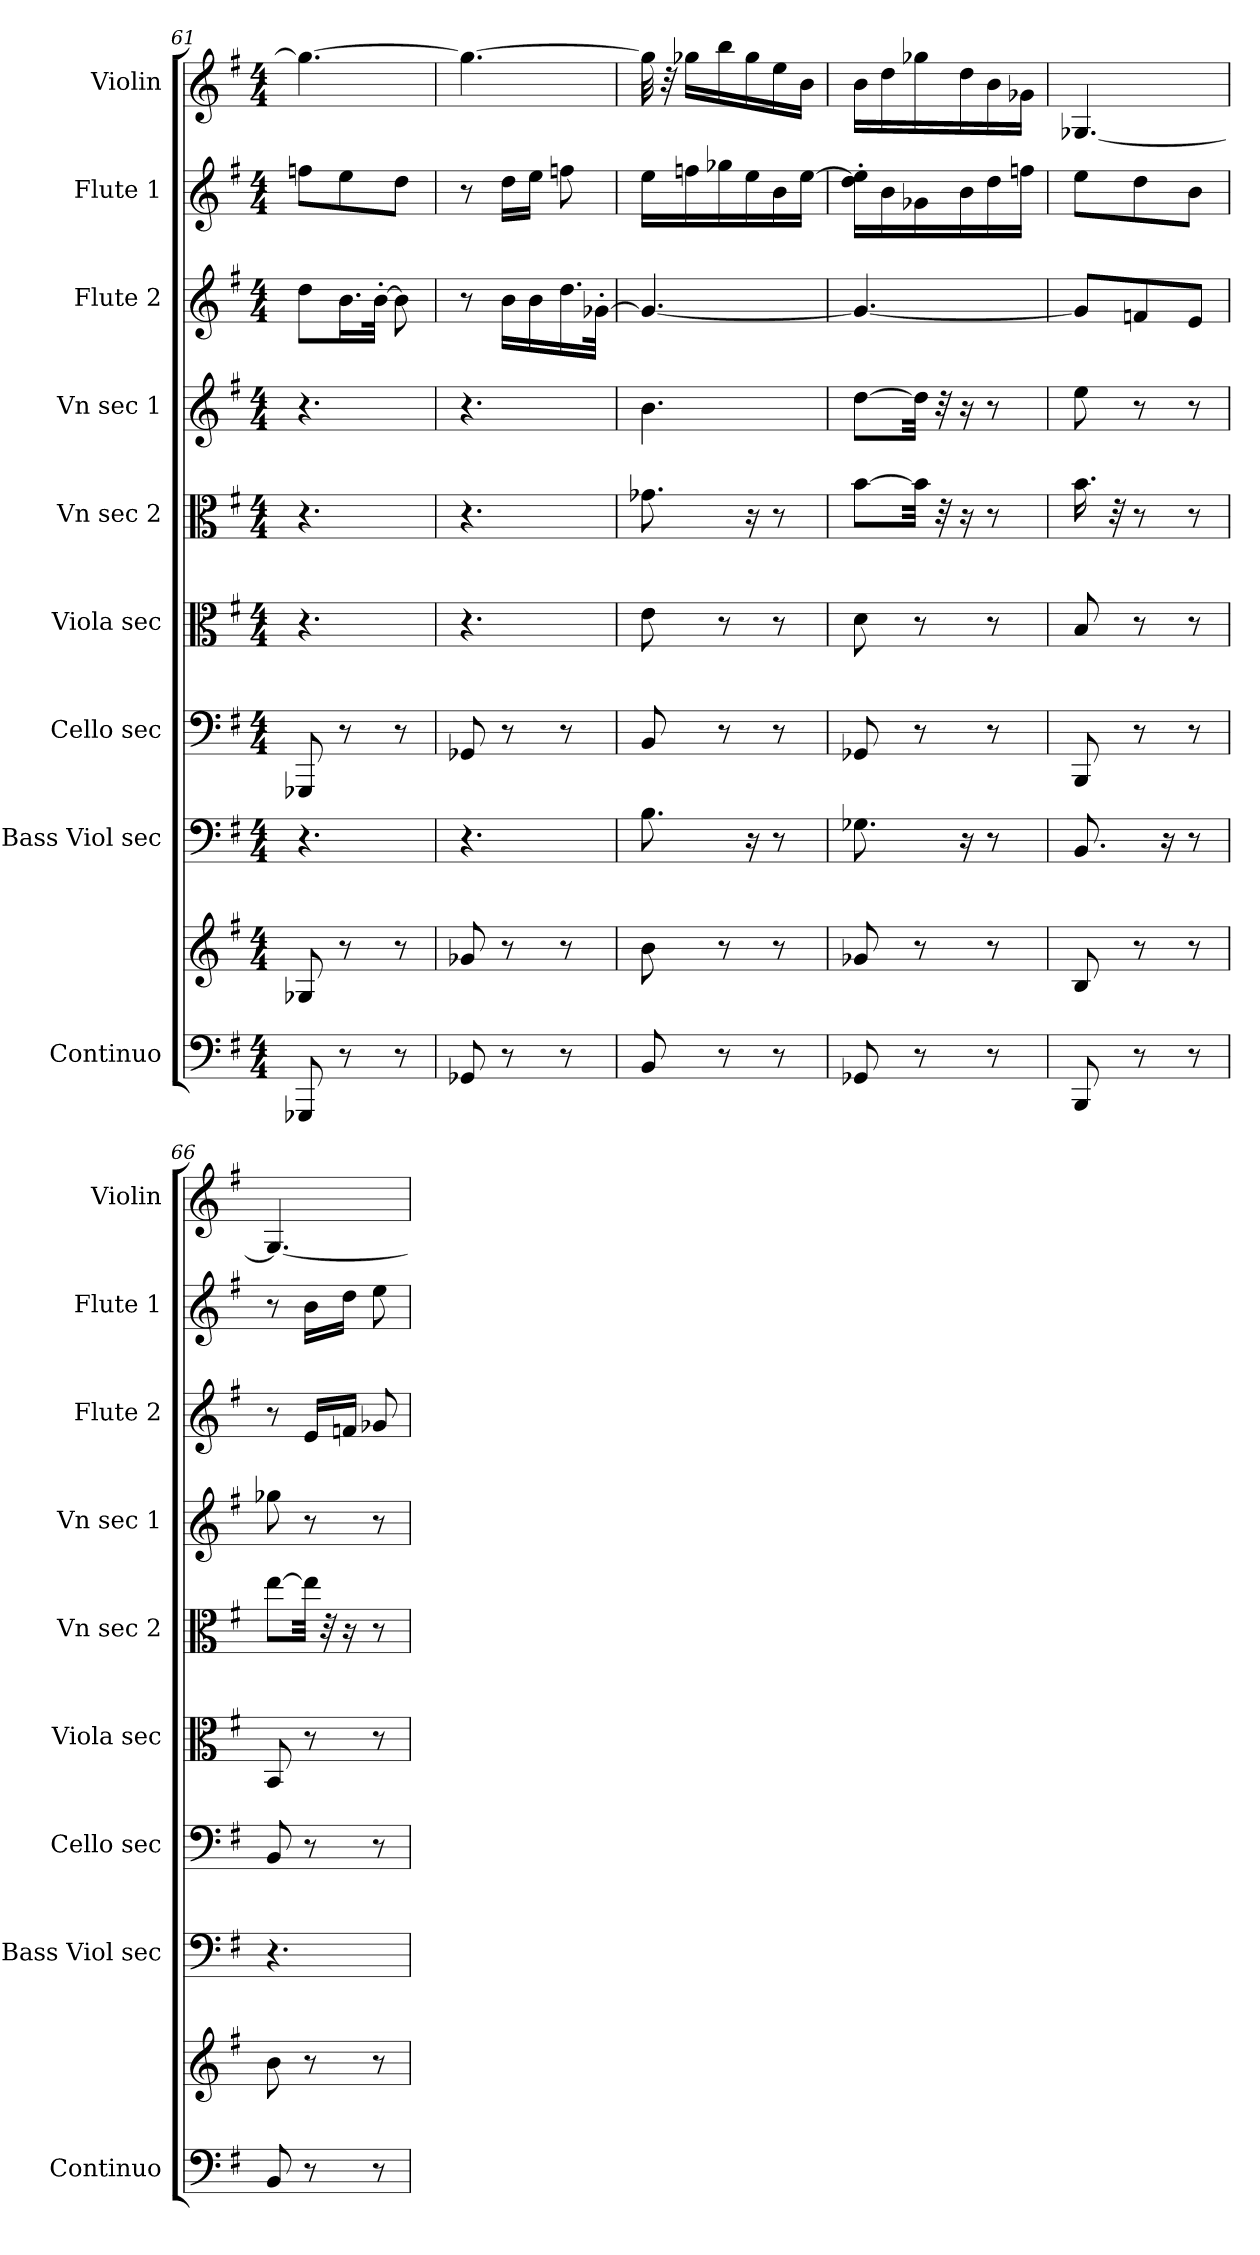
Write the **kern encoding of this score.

**kern	**kern	**kern	**kern	**kern	**kern	**kern	**kern	**kern	**kern
*part9	*part9	*part8	*part7	*part6	*part5	*part4	*part3	*part2	*part1
*staff10	*staff9	*staff8	*staff7	*staff6	*staff5	*staff4	*staff3	*staff2	*staff1
*I"Continuo	*	*I"Bass Viol sec	*I"Cello sec	*I"Viola sec	*I"Vn sec 2	*I"Vn sec 1	*I"Flute 2	*I"Flute 1	*I"Violin
*I'Continuo	*	*I'Bass Viol sec	*I'Cello sec	*I'Viola sec	*I'Vn sec 2	*I'Vn sec 1	*I'Flute 2	*I'Flute 1	*I'Violin
*clefF4	*clefG2	*clefF4	*clefF4	*clefC3	*clefC3	*clefG2	*clefG2	*clefG2	*clefG2
*	*	*ITrd7c12	*	*	*	*	*	*	*
*k[f#]	*k[f#]	*k[f#]	*k[f#]	*k[f#]	*k[f#]	*k[f#]	*k[f#]	*k[f#]	*k[f#]
*G:	*G:	*G:	*G:	*G:	*G:	*G:	*G:	*G:	*G:
*M4/4	*M4/4	*M4/4	*M4/4	*M4/4	*M4/4	*M4/4	*M4/4	*M4/4	*M4/4
=61	=61	=61	=61	=61	=61	=61	=61	=61	=61
8GGG-X/	8G-X/	4.r	8GGG-X/	4.r	4.r	4.r	8dd\L	8ffn\L	4.gg-\_
8r	8r	.	8r	.	.	.	16.b\L	8ee\	.
.	.	.	.	.	.	.	[32b'\JJk	.	.
8r	8r	.	8r	.	.	.	8b\]	8dd\J	.
!!LO:PB:g=z
=62	=62	=62	=62	=62	=62	=62	=62	=62	=62
8GG-X/	8g-X/	4.r	8GG-X/	4.r	4.r	4.r	8r	8r	4.gg-\_
8r	8r	.	8r	.	.	.	16b\LL	16dd\LL	.
.	.	.	.	.	.	.	16b\	16ee\JJ	.
8r	8r	.	8r	.	.	.	16.dd\	8ffn\	.
.	.	.	.	.	.	.	[32g-X'\JJk	.	.
=63	=63	=63	=63	=63	=63	=63	=63	=63	=63
8BB/	8b\	8.BB\	8BB/	8e\	8.g-X\	4.b\	4.g-/_	16ee\LL	32gg-\]
.	.	.	.	.	.	.	.	.	32r
.	.	.	.	.	.	.	.	16ffn\	16gg-X\LL
8r	8r	.	8r	8r	.	.	.	16gg-X\	16bb\
.	.	16r	.	.	16r	.	.	16ee\	16gg-\
8r	8r	8r	8r	8r	8r	.	.	16b\	16ee\
.	.	.	.	.	.	.	.	[16ee\JJ	16b\JJ
!!LO:PB:g=z
=64	=64	=64	=64	=64	=64	=64	=64	=64	=64
8GG-X/	8g-X/	8.GG-X\	8GG-X/	8d\	[8b\L	[8dd\L	4.g-/_	16dd\' 16ee\]'LL	16b\LL
.	.	.	.	.	.	.	.	16b\	16dd\
8r	8r	.	8r	8r	32b\Jkk]	32dd\Jkk]	.	16g-X\	16gg-X\
.	.	.	.	.	32r	32r	.	.	.
.	.	16r	.	.	16r	16r	.	16b\	16dd\
8r	8r	8r	8r	8r	8r	8r	.	16dd\	16b\
.	.	.	.	.	.	.	.	16ffn\JJ	16g-X\JJ
=65	=65	=65	=65	=65	=65	=65	=65	=65	=65
8BBB/	8B/	8.BBB/	8BBB/	8B/	16.b\	8ee\	8g-/L]	8ee\L	[4.G-X/
.	.	.	.	.	32r	.	.	.	.
8r	8r	.	8r	8r	8r	8r	8fn/	8dd\	.
.	.	16r	.	.	.	.	.	.	.
8r	8r	8r	8r	8r	8r	8r	8e/J	8b\J	.
=66	=66	=66	=66	=66	=66	=66	=66	=66	=66
8BB/	8b\	4.r	8BB/	8BB/	[8ee\L	8gg-X\	8r	8r	4.G-/_
8r	8r	.	8r	8r	32ee\Jkk]	8r	16e/LL	16b\LL	.
.	.	.	.	.	32r	.	.	.	.
.	.	.	.	.	16r	.	16fn/JJ	16dd\JJ	.
8r	8r	.	8r	8r	8r	8r	8g-X/	8ee\	.
=	=	=	=	=	=	=	=	=	=
*-	*-	*-	*-	*-	*-	*-	*-	*-	*-
